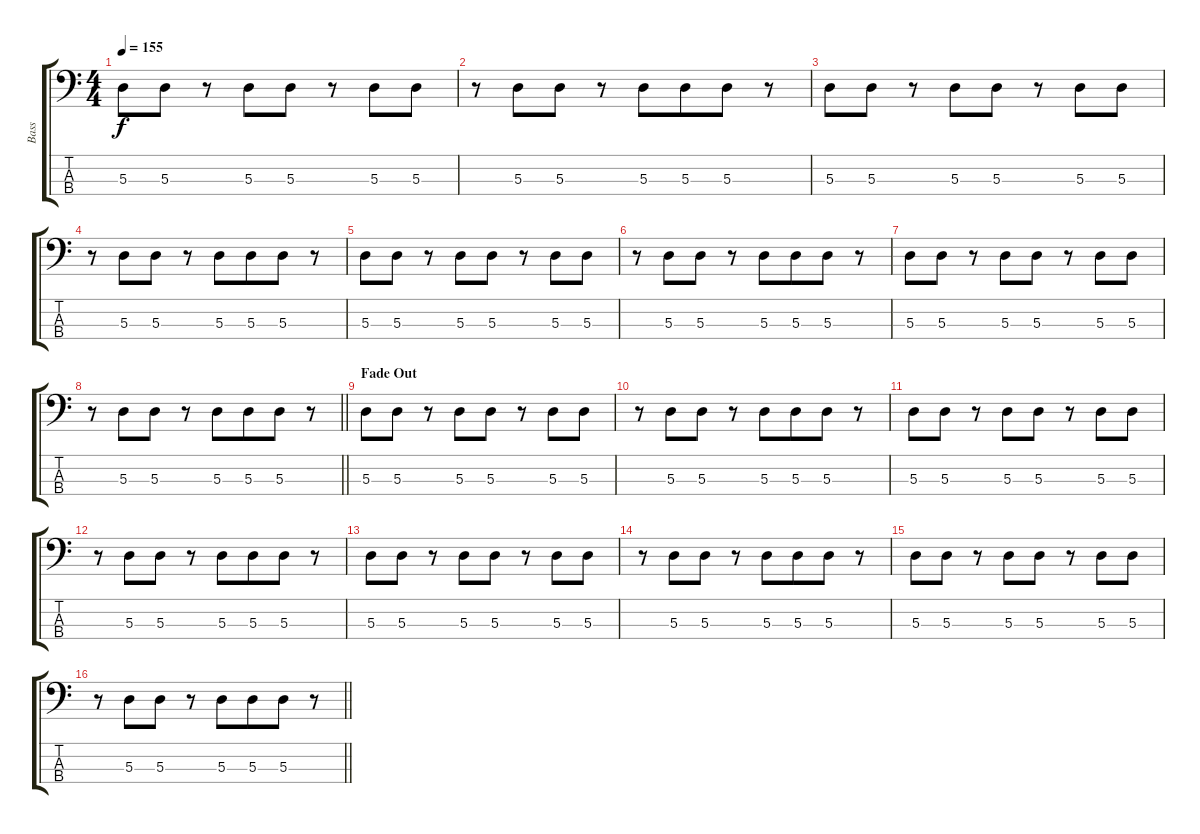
\track ("Bass" "Bass") {instrument electricbassfinger}
\staff {score tabs}
\tuning (G2 D2 A1 E1) {hide}
\ts (4 4)
\tempo 155
\clef f4
\ks c
5.3.8{dy f} 5.3.8 r.8 5.3.8{beam merge} 5.3.8 r.8 5.3.8{beam merge} 5.3.8 |
r.8 5.3.8{beam merge} 5.3.8 r.8 5.3.8{beam merge} 5.3.8{beam merge} 5.3.8 r.8 |
5.3.8 5.3.8 r.8 5.3.8{beam merge} 5.3.8 r.8 5.3.8{beam merge} 5.3.8 |
r.8 5.3.8{beam merge} 5.3.8 r.8 5.3.8{beam merge} 5.3.8{beam merge} 5.3.8 r.8 |
5.3.8 5.3.8 r.8 5.3.8{beam merge} 5.3.8 r.8 5.3.8{beam merge} 5.3.8 |
r.8 5.3.8{beam merge} 5.3.8 r.8 5.3.8{beam merge} 5.3.8{beam merge} 5.3.8 r.8 |
5.3.8 5.3.8 r.8 5.3.8{beam merge} 5.3.8 r.8 5.3.8{beam merge} 5.3.8 |
\barLineRight lightlight
r.8 5.3.8{beam merge} 5.3.8 r.8 5.3.8{beam merge} 5.3.8{beam merge} 5.3.8 r.8 |
\section ("" "Fade Out")
5.3.8 5.3.8 r.8 5.3.8{beam merge} 5.3.8 r.8 5.3.8{beam merge} 5.3.8 |
r.8 5.3.8{beam merge} 5.3.8 r.8 5.3.8{beam merge} 5.3.8{beam merge} 5.3.8 r.8 |
5.3.8 5.3.8 r.8 5.3.8{beam merge} 5.3.8 r.8 5.3.8{beam merge} 5.3.8 |
r.8 5.3.8{beam merge} 5.3.8 r.8 5.3.8{beam merge} 5.3.8{beam merge} 5.3.8 r.8 |
5.3.8 5.3.8 r.8 5.3.8{beam merge} 5.3.8 r.8 5.3.8{beam merge} 5.3.8 |
r.8 5.3.8{beam merge} 5.3.8 r.8 5.3.8{beam merge} 5.3.8{beam merge} 5.3.8 r.8 |
5.3.8 5.3.8 r.8 5.3.8{beam merge} 5.3.8 r.8 5.3.8{beam merge} 5.3.8 |
\barLineRight lightlight
r.8 5.3.8{beam merge} 5.3.8 r.8 5.3.8{beam merge} 5.3.8{beam merge} 5.3.8 r.8
